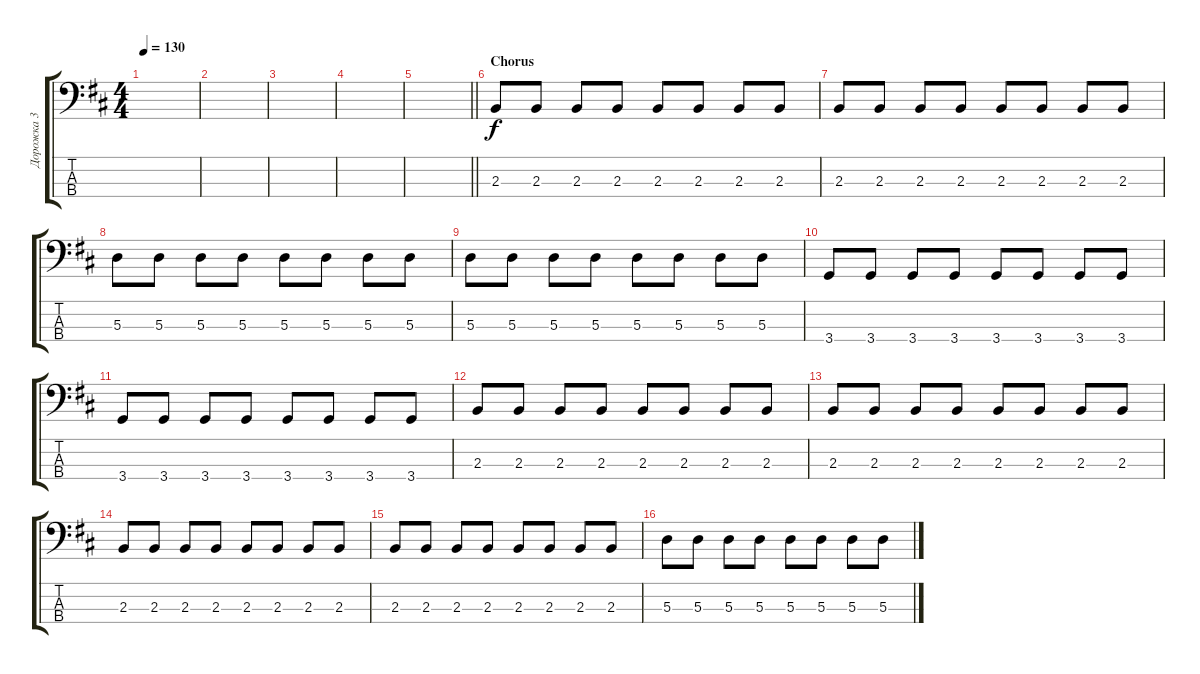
\track ("Дорожка 3" "Дорожка 3") {instrument electricbassfinger}
\staff {score tabs}
\tuning (G2 D2 A1 E1) {hide}
\ts (4 4)
\tempo 130
\clef f4
\ks d
|
|
|
|
\barLineRight lightlight
|
\section ("" "Chorus")
2.3.8 2.3.8 2.3.8 2.3.8 2.3.8 2.3.8 2.3.8 2.3.8 |
2.3.8 2.3.8 2.3.8 2.3.8 2.3.8 2.3.8 2.3.8 2.3.8 |
5.3.8 5.3.8 5.3.8 5.3.8 5.3.8 5.3.8 5.3.8 5.3.8 |
5.3.8 5.3.8 5.3.8 5.3.8 5.3.8 5.3.8 5.3.8 5.3.8 |
3.4.8 3.4.8 3.4.8 3.4.8 3.4.8 3.4.8 3.4.8 3.4.8 |
3.4.8 3.4.8 3.4.8 3.4.8 3.4.8 3.4.8 3.4.8 3.4.8 |
2.3.8 2.3.8 2.3.8 2.3.8 2.3.8 2.3.8 2.3.8 2.3.8 |
2.3.8 2.3.8 2.3.8 2.3.8 2.3.8 2.3.8 2.3.8 2.3.8 |
2.3.8 2.3.8 2.3.8 2.3.8 2.3.8 2.3.8 2.3.8 2.3.8 |
2.3.8 2.3.8 2.3.8 2.3.8 2.3.8 2.3.8 2.3.8 2.3.8 |
5.3.8 5.3.8 5.3.8 5.3.8 5.3.8 5.3.8 5.3.8 5.3.8
